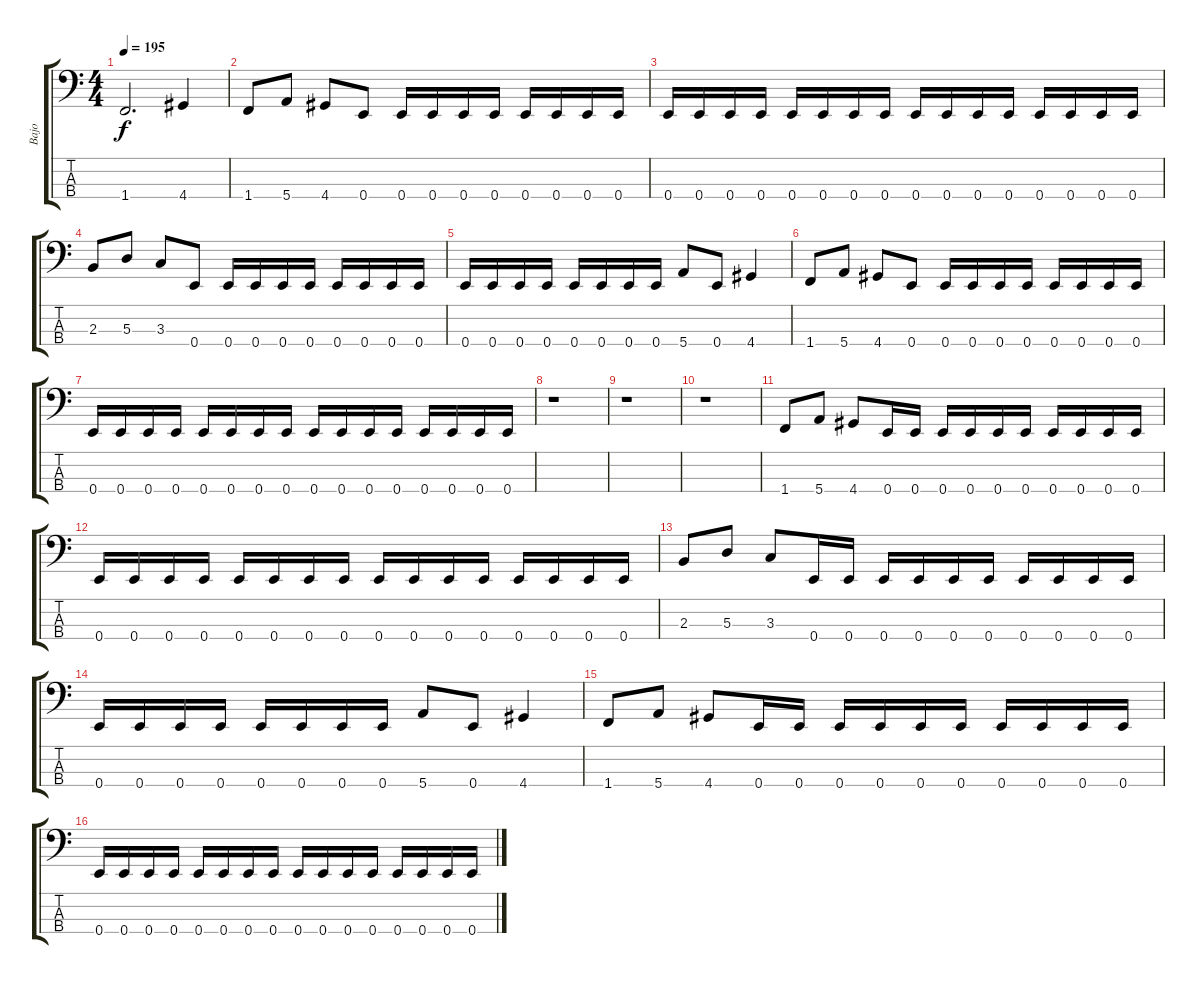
\track ("Bajo" "Bajo") {instrument electricbasspick}
\staff {score tabs}
\tuning (G2 D2 A1 E1) {hide}
\ts (4 4)
\tempo 195
\clef f4
\ks c
1.4.2{d dy f} 4.4.4 |
1.4.8 5.4.8 4.4.8 0.4.8 0.4.16 0.4.16 0.4.16 0.4.16 0.4.16 0.4.16 0.4.16 0.4.16 |
0.4.16 0.4.16 0.4.16 0.4.16 0.4.16 0.4.16 0.4.16 0.4.16 0.4.16 0.4.16 0.4.16 0.4.16 0.4.16 0.4.16 0.4.16 0.4.16 |
2.3.8 5.3.8 3.3.8 0.4.8 0.4.16 0.4.16 0.4.16 0.4.16 0.4.16 0.4.16 0.4.16 0.4.16 |
0.4.16 0.4.16 0.4.16 0.4.16 0.4.16 0.4.16 0.4.16 0.4.16 5.4.8 0.4.8 4.4.4 |
1.4.8 5.4.8 4.4.8 0.4.8 0.4.16 0.4.16 0.4.16 0.4.16 0.4.16 0.4.16 0.4.16 0.4.16 |
0.4.16 0.4.16 0.4.16 0.4.16 0.4.16 0.4.16 0.4.16 0.4.16 0.4.16 0.4.16 0.4.16 0.4.16 0.4.16 0.4.16 0.4.16 0.4.16 |
r.1 |
r.1 |
r.1 |
1.4.8 5.4.8 4.4.8 0.4.16 0.4.16 0.4.16 0.4.16 0.4.16 0.4.16 0.4.16 0.4.16 0.4.16 0.4.16 |
0.4.16 0.4.16 0.4.16 0.4.16 0.4.16 0.4.16 0.4.16 0.4.16 0.4.16 0.4.16 0.4.16 0.4.16 0.4.16 0.4.16 0.4.16 0.4.16 |
2.3.8 5.3.8 3.3.8 0.4.16 0.4.16 0.4.16 0.4.16 0.4.16 0.4.16 0.4.16 0.4.16 0.4.16 0.4.16 |
0.4.16 0.4.16 0.4.16 0.4.16 0.4.16 0.4.16 0.4.16 0.4.16 5.4.8 0.4.8 4.4.4 |
1.4.8 5.4.8 4.4.8 0.4.16 0.4.16 0.4.16 0.4.16 0.4.16 0.4.16 0.4.16 0.4.16 0.4.16 0.4.16 |
0.4.16 0.4.16 0.4.16 0.4.16 0.4.16 0.4.16 0.4.16 0.4.16 0.4.16 0.4.16 0.4.16 0.4.16 0.4.16 0.4.16 0.4.16 0.4.16
